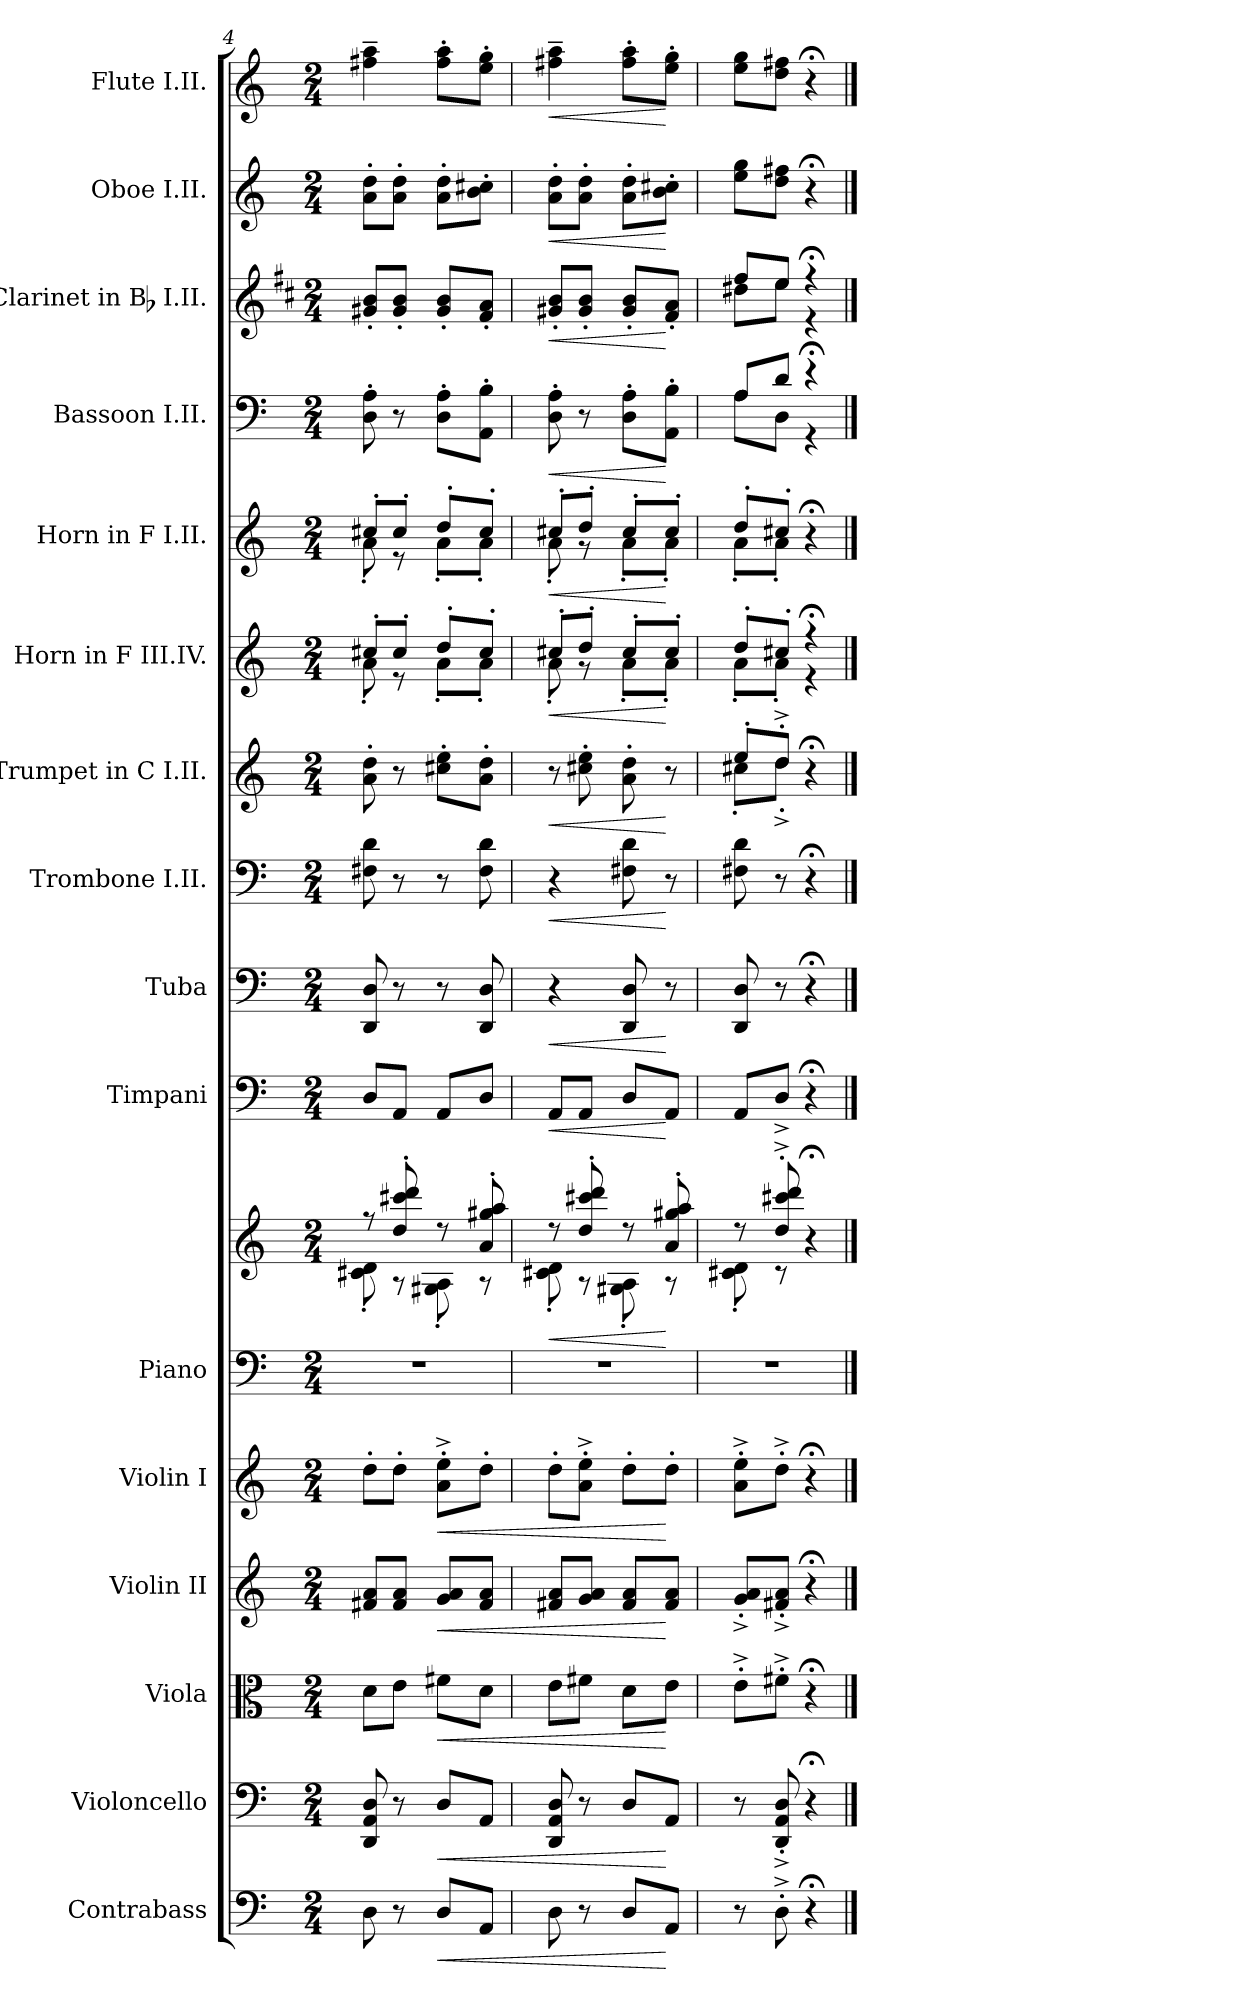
**kern	**dynam	**kern	**dynam	**kern	**dynam	**kern	**dynam	**kern	**dynam	**kern	**kern	**dynam	**kern	**dynam	**kern	**dynam	**kern	**dynam	**kern	**dynam	**kern	**dynam	**kern	**dynam	**kern	**dynam	**kern	**dynam	**kern	**dynam	**kern	**dynam
*part16	*part16	*part15	*part15	*part14	*part14	*part13	*part13	*part12	*part12	*part11	*part11	*part11	*part10	*part10	*part9	*part9	*part8	*part8	*part7	*part7	*part6	*part6	*part5	*part5	*part4	*part4	*part3	*part3	*part2	*part2	*part1	*part1
*staff17	*staff17	*staff16	*staff16	*staff15	*staff15	*staff14	*staff14	*staff13	*staff13	*staff12	*staff11	*staff11/12	*staff10	*staff10	*staff9	*staff9	*staff8	*staff8	*staff7	*staff7	*staff6	*staff6	*staff5	*staff5	*staff4	*staff4	*staff3	*staff3	*staff2	*staff2	*staff1	*staff1
*I"Contrabass	*	*I"Violoncello	*	*I"Viola	*	*I"Violin II	*	*I"Violin I	*	*I"Piano	*	*	*I"Timpani	*	*I"Tuba	*	*I"Trombone I.II.	*	*I"Trumpet in C I.II.	*	*I"Horn in F III.IV.	*	*I"Horn in F I.II.	*	*I"Bassoon I.II.	*	*I"Clarinet in Bb I.II.	*	*I"Oboe I.II.	*	*I"Flute I.II.	*
*I'Cb.	*	*I'Vc.	*	*I'Vla.	*	*I'Vln. II	*	*I'Vln. I	*	*I'Pno.	*	*	*I'Timp.	*	*I'Tba.	*	*I'Tbn.	*	*	*	*I'Hn.	*	*I'Hn.	*	*I'Bsn.	*	*I'Cl.	*	*I'Ob.	*	*I'Fl.	*
*clefF4	*	*clefF4	*	*clefC3	*	*clefG2	*	*clefG2	*	*clefF4	*clefG2	*	*clefF4	*	*clefF4	*	*clefF4	*	*clefG2	*	*clefG2	*	*clefG2	*	*clefF4	*	*clefG2	*	*clefG2	*	*clefG2	*
*	*	*	*	*	*	*	*	*	*	*	*	*	*	*	*	*	*	*	*	*	*ITrd4c7	*	*ITrd4c7	*	*	*	*ITrd1c2	*	*	*	*	*
*k[]	*	*k[]	*	*k[]	*	*k[]	*	*k[]	*	*k[]	*k[]	*	*k[]	*	*k[]	*	*k[]	*	*k[]	*	*k[b-]	*	*k[b-]	*	*k[]	*	*k[]	*	*k[]	*	*k[]	*
*C:	*	*C:	*	*C:	*	*C:	*	*C:	*	*C:	*C:	*	*C:	*	*C:	*	*C:	*	*C:	*	*F:	*	*F:	*	*C:	*	*C:	*	*C:	*	*C:	*
*M2/4	*	*M2/4	*	*M2/4	*	*M2/4	*	*M2/4	*	*M2/4	*M2/4	*	*M2/4	*	*M2/4	*	*M2/4	*	*M2/4	*	*M2/4	*	*M2/4	*	*M2/4	*	*M2/4	*	*M2/4	*	*M2/4	*
=4	=4	=4	=4	=4	=4	=4	=4	=4	=4	=4	=4	=4	=4	=4	=4	=4	=4	=4	=4	=4	=4	=4	=4	=4	=4	=4	=4	=4	=4	=4	=4	=4
*	*	*	*	*	*	*	*	*	*	*	*^	*	*	*	*	*	*	*	*	*	*^	*	*^	*	*	*	*	*	*	*	*	*
8D	.	8DD 8AA 8D	.	8dL	.	8f#X 8aL	.	8dd'L	.	2r	8r	8c#X' 8d'	.	8DL	.	8DD 8D	.	8F#X 8d	.	8a' 8dd'	.	8f#X'L	8d'	.	8f#X'L	8d'	.	8D' 8A'	.	8f#X' 8a'L	.	8a' 8dd'L	.	4ff#X~ 4aa~	.
8r	.	8r	.	8eJ	.	8f# 8aJ	.	8dd'J	.	.	8dd' 8ccc#X' 8ddd'	8r	.	8AAJ	.	8r	.	8r	.	8r	.	8f#'J	8r	.	8f#'J	8r	.	8r	.	8f#' 8a'J	.	8a' 8dd'J	.	.	.
!	!LO:HP:b	!	!LO:HP:b	!	!LO:HP:b	!	!LO:HP:b	!	!LO:HP:b	!	!	!	!	!	!	!	!	!	!	!	!	!	!	!	!	!	!	!	!	!	!	!	!	!	!
8DL	<	8DL	<	8f#XL	<	8g 8aL	<	8a'^ 8ee'^L	<	.	8r	8G#X' 8A'	.	8AAL	.	8r	.	8r	.	8cc#X' 8ee'L	.	8g'L	8d'L	.	8g'L	8d'L	.	8D' 8A'L	.	8f#' 8a'L	.	8a' 8dd'L	.	8ff#' 8aa'L	.
8AAJ	.	8AAJ	.	8dJ	.	8f# 8aJ	.	8dd'J	.	.	8a' 8gg#X' 8aa'	8r	.	8DJ	.	8DD 8D	.	8F# 8d	.	8a' 8dd'J	.	8f#'J	8d'J	.	8f#'J	8d'J	.	8AA' 8B'J	.	8e' 8g'J	.	8b' 8cc#X'J	.	8ee' 8gg'J	.
=5	=5	=5	=5	=5	=5	=5	=5	=5	=5	=5	=5	=5	=5	=5	=5	=5	=5	=5	=5	=5	=5	=5	=5	=5	=5	=5	=5	=5	=5	=5	=5	=5	=5	=5	=5
!	!	!	!	!	!	!	!	!	!	!	!	!	!	!	!LO:HP:b	!	!LO:HP:b	!	!LO:HP:b	!	!LO:HP:b	!	!	!LO:HP:b	!	!	!LO:HP:b	!	!LO:HP:b	!	!LO:HP:b	!	!LO:HP:b	!	!LO:HP:b
8D	.	8DD 8AA 8D	.	8eL	.	8f#X 8aL	.	8dd'L	.	2r	8r	8c#X' 8d'	<	8AAL	<	4r	<	4r	<	8r	<	8f#X'L	8d'	<	8f#X'L	8d'	<	8D' 8A'	<	8f#X' 8a'L	<	8a' 8dd'L	<	4ff#X~ 4aa~	<
8r	.	8r	.	8f#XJ	.	8g 8aJ	.	8a'^ 8ee'^J	.	.	8dd' 8ccc#X' 8ddd'	8r	.	8AAJ	.	.	.	.	.	8cc#X' 8ee'	.	8g'J	8r	.	8g'J	8r	.	8r	.	8f#' 8a'J	.	8a' 8dd'J	.	.	.
8DL	.	8DL	.	8dL	.	8f# 8aL	.	8dd'L	.	.	8r	8G#X' 8A'	.	8DL	.	8DD 8D	.	8F#X 8d	.	8a' 8dd'	.	8f#'L	8d'L	.	8f#'L	8d'L	.	8D' 8A'L	.	8f#' 8a'L	.	8a' 8dd'L	.	8ff#' 8aa'L	.
8AAJ	[	8AAJ	[	8eJ	[	8f# 8aJ	[	8dd'J	[	.	8a' 8gg#X' 8aa'	8r	[	8AAJ	[	8r	[	8r	[	8r	[	8f#'J	8d'J	[	8f#'J	8d'J	[	8AA' 8B'J	[	8e' 8g'J	[	8b' 8cc#X'J	[	8ee' 8gg'J	[
=6	=6	=6	=6	=6	=6	=6	=6	=6	=6	=6	=6	=6	=6	=6	=6	=6	=6	=6	=6	=6	=6	=6	=6	=6	=6	=6	=6	=6	=6	=6	=6	=6	=6	=6	=6
*	*	*	*	*	*	*	*	*	*	*	*	*	*	*	*	*	*	*	*	*^	*	*	*	*	*	*	*	*^	*	*^	*	*	*	*	*
8r	.	8r	.	8e'^L	.	8g'^ 8a'^L	.	8a'^ 8ee'^L	.	2r	8r	8c#X' 8d'	.	8AAL	.	8DD 8D	.	8F#X 8d	.	8ee'L	8cc#X'L	.	8g'L	8d'L	.	8g'L	8d'L	.	8AL	8AL	.	8eeL	8cc#XL	.	8ee 8ggL	.	8ee 8ggL	.
8D'^	.	8DD'^ 8AA'^ 8D'^	.	8f#X'^J	.	8f#X'^ 8a'^J	.	8dd'^J	.	.	8dd'^ 8ccc#X'^ 8ddd'^	8r	.	8D^J	.	8r	.	8r	.	8dd'^J	8dd'^J	.	8f#X'J	8d'J	.	8f#X'J	8d'J	.	8dJ	8DJ	.	8ddJ	8ddJ	.	8dd 8ff#XJ	.	8dd 8ff#XJ	.
4r;<	.	4r;<	.	4r;<	.	4r;<	.	4r;<	.	.	4r;<	4ryy	.	4r;<	.	4r;<	.	4r;<	.	4r;<	4ryy	.	4r;<	4r	.	4r;<	4ryy	.	4r;<	4r	.	4r;<	4r	.	4r;<	.	4r;<	.
*	*	*	*	*	*	*	*	*	*	*	*	*	*	*	*	*	*	*	*	*v	*v	*	*	*	*	*v	*v	*	*v	*v	*	*v	*v	*	*	*	*	*
*	*	*	*	*	*	*	*	*	*	*	*v	*v	*	*	*	*	*	*	*	*	*	*v	*v	*	*	*	*	*	*	*	*	*	*	*
==	==	==	==	==	==	==	==	==	==	==	==	==	==	==	==	==	==	==	==	==	==	==	==	==	==	==	==	==	==	==	==	==
*-	*-	*-	*-	*-	*-	*-	*-	*-	*-	*-	*-	*-	*-	*-	*-	*-	*-	*-	*-	*-	*-	*-	*-	*-	*-	*-	*-	*-	*-	*-	*-	*-
